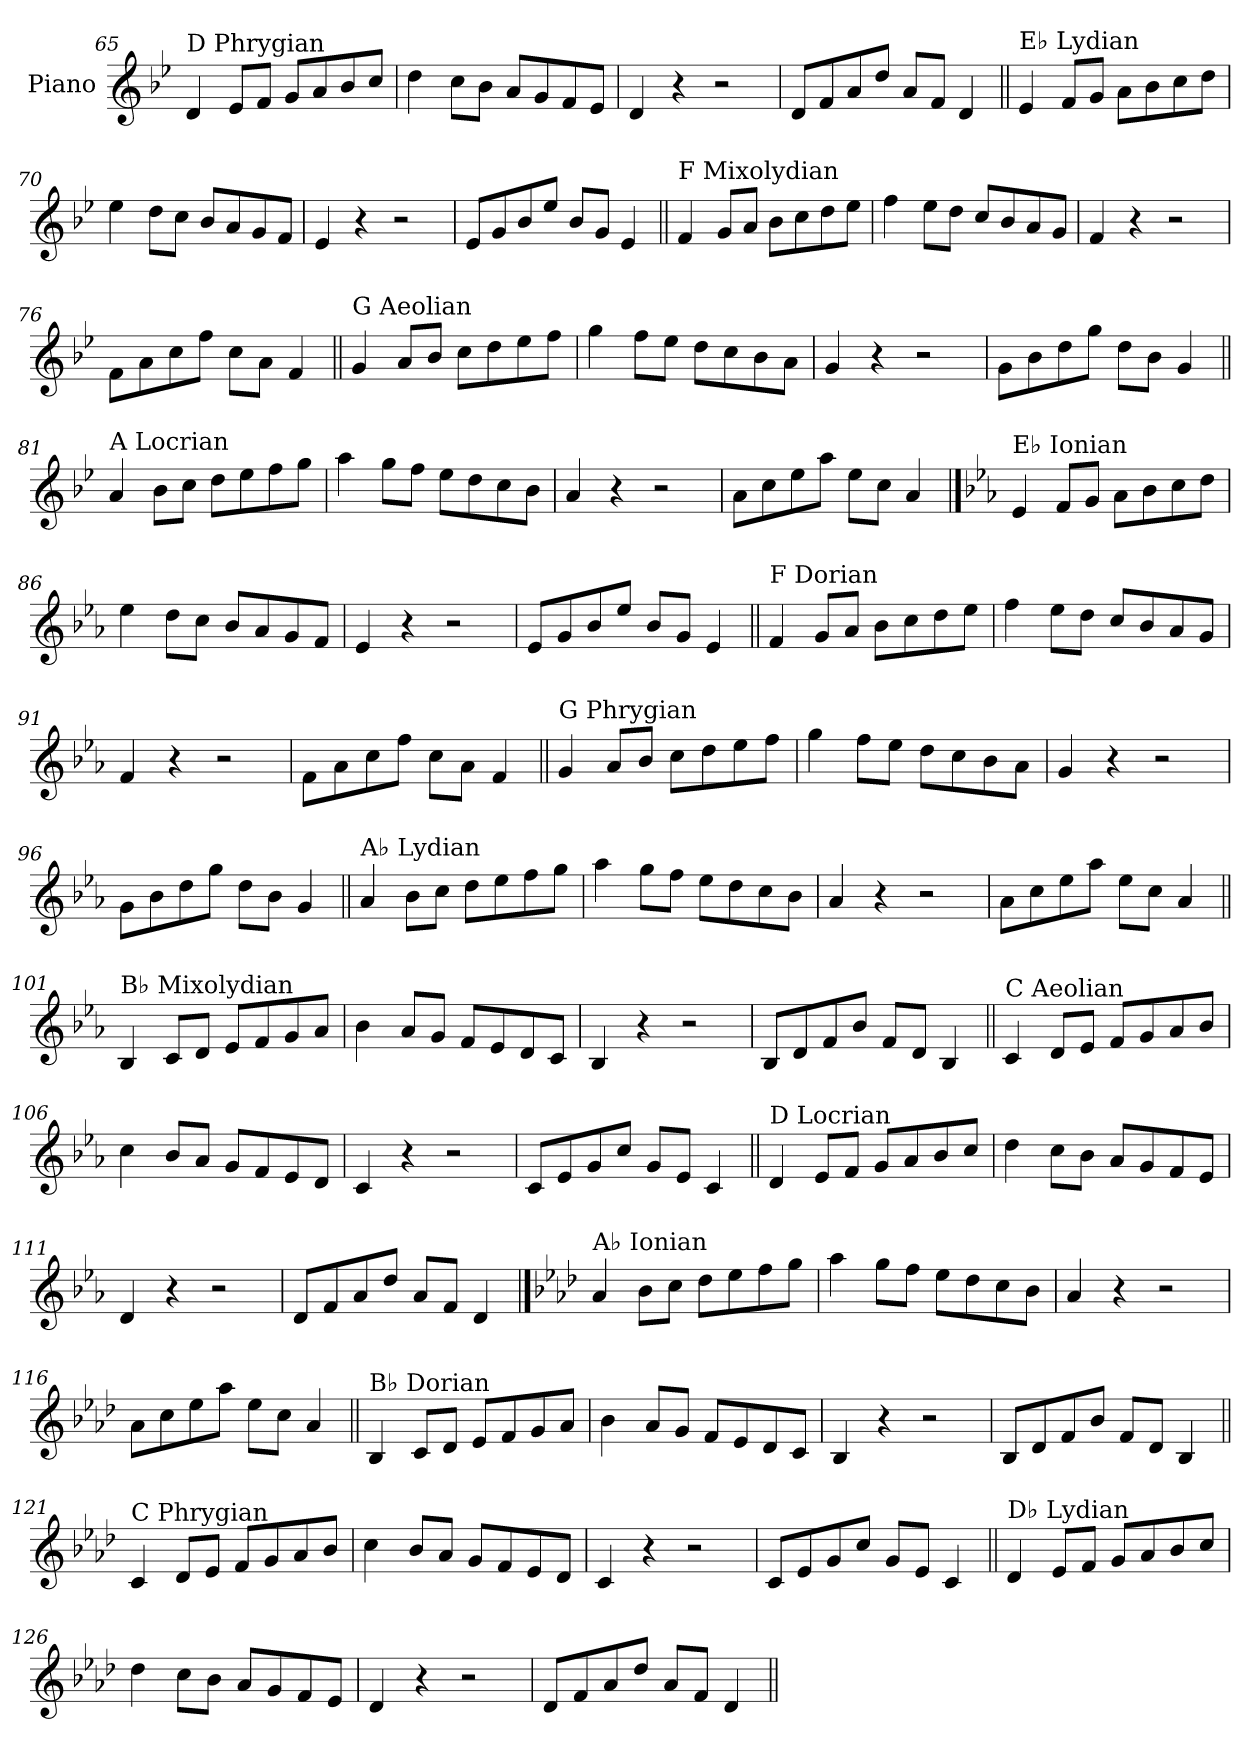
**kern
*part1
*staff1
*I"Piano
*I'Pno.
!!LO:LB:g=z
*clefG2
*k[b-e-]
=65
!LO:TX:a:t=D Phrygian
4d/
8e-/L
8f/J
8g/L
8a/
8b-/
8cc/J
=66
4dd\
8cc\L
8b-\J
8a/L
8g/
8f/
8e-/J
=67
4d/
4r
2r
=68
8d/L
8f/
8a/
8dd/J
8a/L
8f/J
4d/
!!LO:LB:g=z
=69||
!LO:TX:a:t=E♭ Lydian
4e-/
8f/L
8g/J
8a\L
8b-\
8cc\
8dd\J
=70
4ee-\
8dd\L
8cc\J
8b-/L
8a/
8g/
8f/J
=71
4e-/
4r
2r
=72
8e-/L
8g/
8b-/
8ee-/J
8b-/L
8g/J
4e-/
!!LO:LB:g=z
=73||
!LO:TX:a:t=F Mixolydian
4f/
8g/L
8a/J
8b-\L
8cc\
8dd\
8ee-\J
=74
4ff\
8ee-\L
8dd\J
8cc/L
8b-/
8a/
8g/J
=75
4f/
4r
2r
=76
8f\L
8a\
8cc\
8ff\J
8cc\L
8a\J
4f/
!!LO:LB:g=z
=77||
!LO:TX:a:t=G Aeolian
4g/
8a/L
8b-/J
8cc\L
8dd\
8ee-\
8ff\J
=78
4gg\
8ff\L
8ee-\J
8dd\L
8cc\
8b-\
8a\J
=79
4g/
4r
2r
=80
8g\L
8b-\
8dd\
8gg\J
8dd\L
8b-\J
4g/
!!LO:LB:g=z
=81||
!LO:TX:a:t=A Locrian
4a/
8b-\L
8cc\J
8dd\L
8ee-\
8ff\
8gg\J
=82
4aa\
8gg\L
8ff\J
8ee-\L
8dd\
8cc\
8b-\J
=83
4a/
4r
2r
=84
8a\L
8cc\
8ee-\
8aa\J
8ee-\L
8cc\J
4a/
!!LO:PB:g=z
==85
*k[b-e-a-]
!LO:TX:a:t=E♭ Ionian
4e-/
8f/L
8g/J
8a-\L
8b-\
8cc\
8dd\J
=86
4ee-\
8dd\L
8cc\J
8b-/L
8a-/
8g/
8f/J
=87
4e-/
4r
2r
=88
8e-/L
8g/
8b-/
8ee-/J
8b-/L
8g/J
4e-/
!!LO:LB:g=z
=89||
!LO:TX:a:t=F Dorian
4f/
8g/L
8a-/J
8b-\L
8cc\
8dd\
8ee-\J
=90
4ff\
8ee-\L
8dd\J
8cc/L
8b-/
8a-/
8g/J
=91
4f/
4r
2r
=92
8f\L
8a-\
8cc\
8ff\J
8cc\L
8a-\J
4f/
!!LO:LB:g=z
=93||
!LO:TX:a:t=G Phrygian
4g/
8a-/L
8b-/J
8cc\L
8dd\
8ee-\
8ff\J
=94
4gg\
8ff\L
8ee-\J
8dd\L
8cc\
8b-\
8a-\J
=95
4g/
4r
2r
=96
8g\L
8b-\
8dd\
8gg\J
8dd\L
8b-\J
4g/
!!LO:LB:g=z
=97||
!LO:TX:a:t=A♭ Lydian
4a-/
8b-\L
8cc\J
8dd\L
8ee-\
8ff\
8gg\J
=98
4aa-\
8gg\L
8ff\J
8ee-\L
8dd\
8cc\
8b-\J
=99
4a-/
4r
2r
=100
8a-\L
8cc\
8ee-\
8aa-\J
8ee-\L
8cc\J
4a-/
!!LO:LB:g=z
=101||
!LO:TX:a:t=B♭ Mixolydian
4B-/
8c/L
8d/J
8e-/L
8f/
8g/
8a-/J
=102
4b-\
8a-/L
8g/J
8f/L
8e-/
8d/
8c/J
=103
4B-/
4r
2r
=104
8B-/L
8d/
8f/
8b-/J
8f/L
8d/J
4B-/
!!LO:LB:g=z
=105||
!LO:TX:a:t=C Aeolian
4c/
8d/L
8e-/J
8f/L
8g/
8a-/
8b-/J
=106
4cc\
8b-/L
8a-/J
8g/L
8f/
8e-/
8d/J
=107
4c/
4r
2r
=108
8c/L
8e-/
8g/
8cc/J
8g/L
8e-/J
4c/
!!LO:LB:g=z
=109||
!LO:TX:a:t=D Locrian
4d/
8e-/L
8f/J
8g/L
8a-/
8b-/
8cc/J
=110
4dd\
8cc\L
8b-\J
8a-/L
8g/
8f/
8e-/J
=111
4d/
4r
2r
=112
8d/L
8f/
8a-/
8dd/J
8a-/L
8f/J
4d/
!!LO:PB:g=z
==113
*k[b-e-a-d-]
!LO:TX:a:t=A♭ Ionian
4a-/
8b-\L
8cc\J
8dd-\L
8ee-\
8ff\
8gg\J
=114
4aa-\
8gg\L
8ff\J
8ee-\L
8dd-\
8cc\
8b-\J
=115
4a-/
4r
2r
=116
8a-\L
8cc\
8ee-\
8aa-\J
8ee-\L
8cc\J
4a-/
!!LO:LB:g=z
=117||
!LO:TX:a:t=B♭ Dorian
4B-/
8c/L
8d-/J
8e-/L
8f/
8g/
8a-/J
=118
4b-\
8a-/L
8g/J
8f/L
8e-/
8d-/
8c/J
=119
4B-/
4r
2r
=120
8B-/L
8d-/
8f/
8b-/J
8f/L
8d-/J
4B-/
!!LO:LB:g=z
=121||
!LO:TX:a:t=C Phrygian
4c/
8d-/L
8e-/J
8f/L
8g/
8a-/
8b-/J
=122
4cc\
8b-/L
8a-/J
8g/L
8f/
8e-/
8d-/J
=123
4c/
4r
2r
=124
8c/L
8e-/
8g/
8cc/J
8g/L
8e-/J
4c/
!!LO:LB:g=z
=125||
!LO:TX:a:t=D♭ Lydian
4d-/
8e-/L
8f/J
8g/L
8a-/
8b-/
8cc/J
=126
4dd-\
8cc\L
8b-\J
8a-/L
8g/
8f/
8e-/J
=127
4d-/
4r
2r
=128
8d-/L
8f/
8a-/
8dd-/J
8a-/L
8f/J
4d-/
=||
*-
